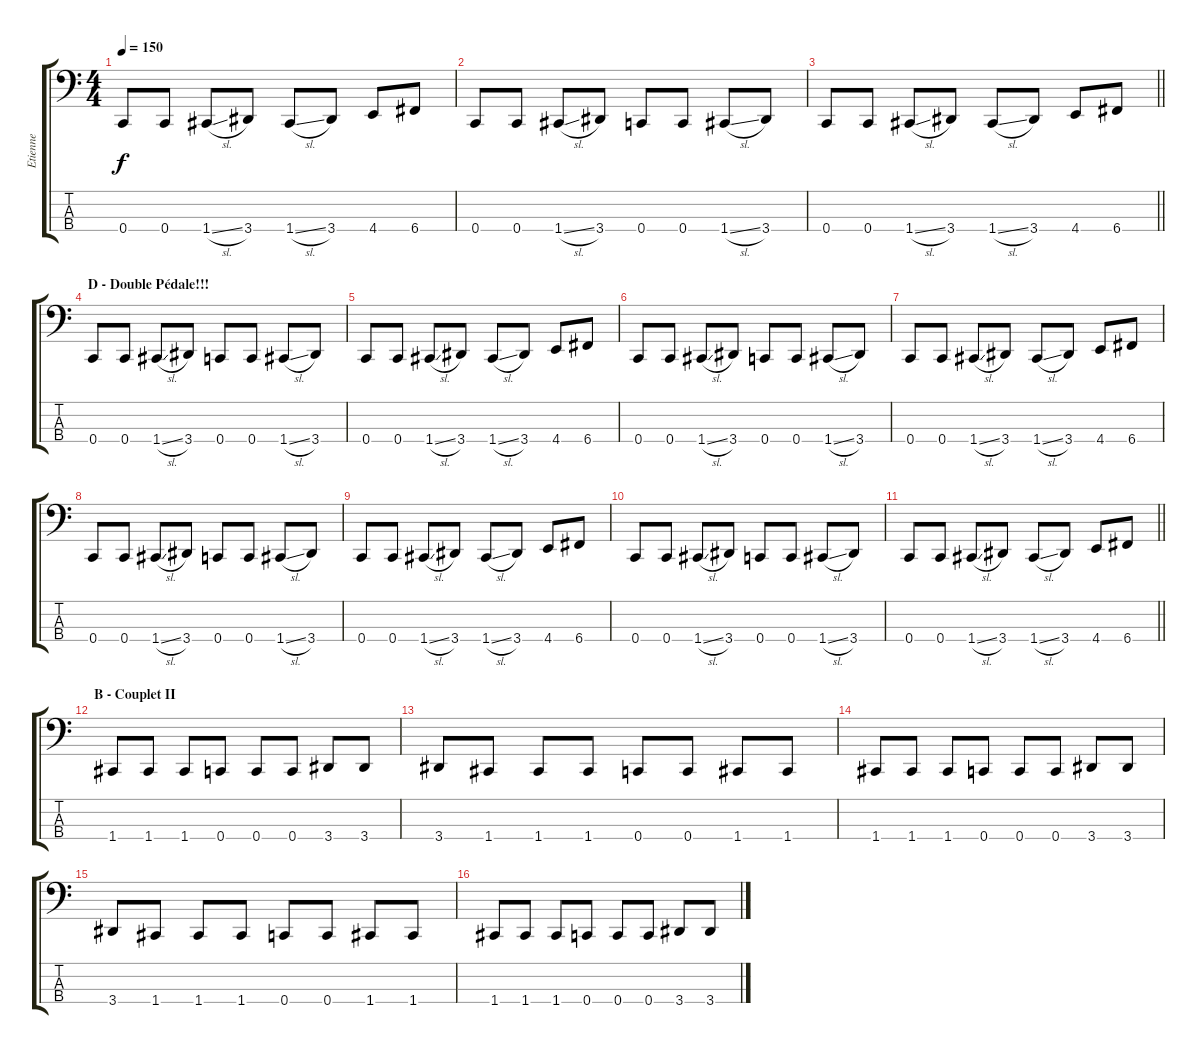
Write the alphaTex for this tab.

\track ("Etienne" "Etienne") {instrument electricbassfinger}
\staff {score tabs}
\tuning (F2 C2 G1 C1) {hide}
\ts (4 4)
\tempo 150
\clef f4
\ks c
0.4.8{dy f} 0.4.8 1.4{sl}.8 3.4.8 1.4{sl}.8 3.4.8 4.4.8 6.4.8 |
0.4.8 0.4.8 1.4{sl}.8 3.4.8 0.4.8 0.4.8 1.4{sl}.8 3.4.8 |
\barLineRight lightlight
0.4.8 0.4.8 1.4{sl}.8 3.4.8 1.4{sl}.8 3.4.8 4.4.8 6.4.8 |
\section ("" "D - Double Pédale!!!")
0.4.8 0.4.8 1.4{sl}.8 3.4.8 0.4.8 0.4.8 1.4{sl}.8 3.4.8 |
0.4.8 0.4.8 1.4{sl}.8 3.4.8 1.4{sl}.8 3.4.8 4.4.8 6.4.8 |
0.4.8 0.4.8 1.4{sl}.8 3.4.8 0.4.8 0.4.8 1.4{sl}.8 3.4.8 |
0.4.8 0.4.8 1.4{sl}.8 3.4.8 1.4{sl}.8 3.4.8 4.4.8 6.4.8 |
0.4.8 0.4.8 1.4{sl}.8 3.4.8 0.4.8 0.4.8 1.4{sl}.8 3.4.8 |
0.4.8 0.4.8 1.4{sl}.8 3.4.8 1.4{sl}.8 3.4.8 4.4.8 6.4.8 |
0.4.8 0.4.8 1.4{sl}.8 3.4.8 0.4.8 0.4.8 1.4{sl}.8 3.4.8 |
\barLineRight lightlight
0.4.8 0.4.8 1.4{sl}.8 3.4.8 1.4{sl}.8 3.4.8 4.4.8 6.4.8 |
\section ("" "B - Couplet II")
1.4.8 1.4.8 1.4.8 0.4.8 0.4.8 0.4.8 3.4.8 3.4.8 |
3.4.8 1.4.8 1.4.8 1.4.8 0.4.8 0.4.8 1.4.8 1.4.8 |
1.4.8 1.4.8 1.4.8 0.4.8 0.4.8 0.4.8 3.4.8 3.4.8 |
3.4.8 1.4.8 1.4.8 1.4.8 0.4.8 0.4.8 1.4.8 1.4.8 |
1.4.8 1.4.8 1.4.8 0.4.8 0.4.8 0.4.8 3.4.8 3.4.8
